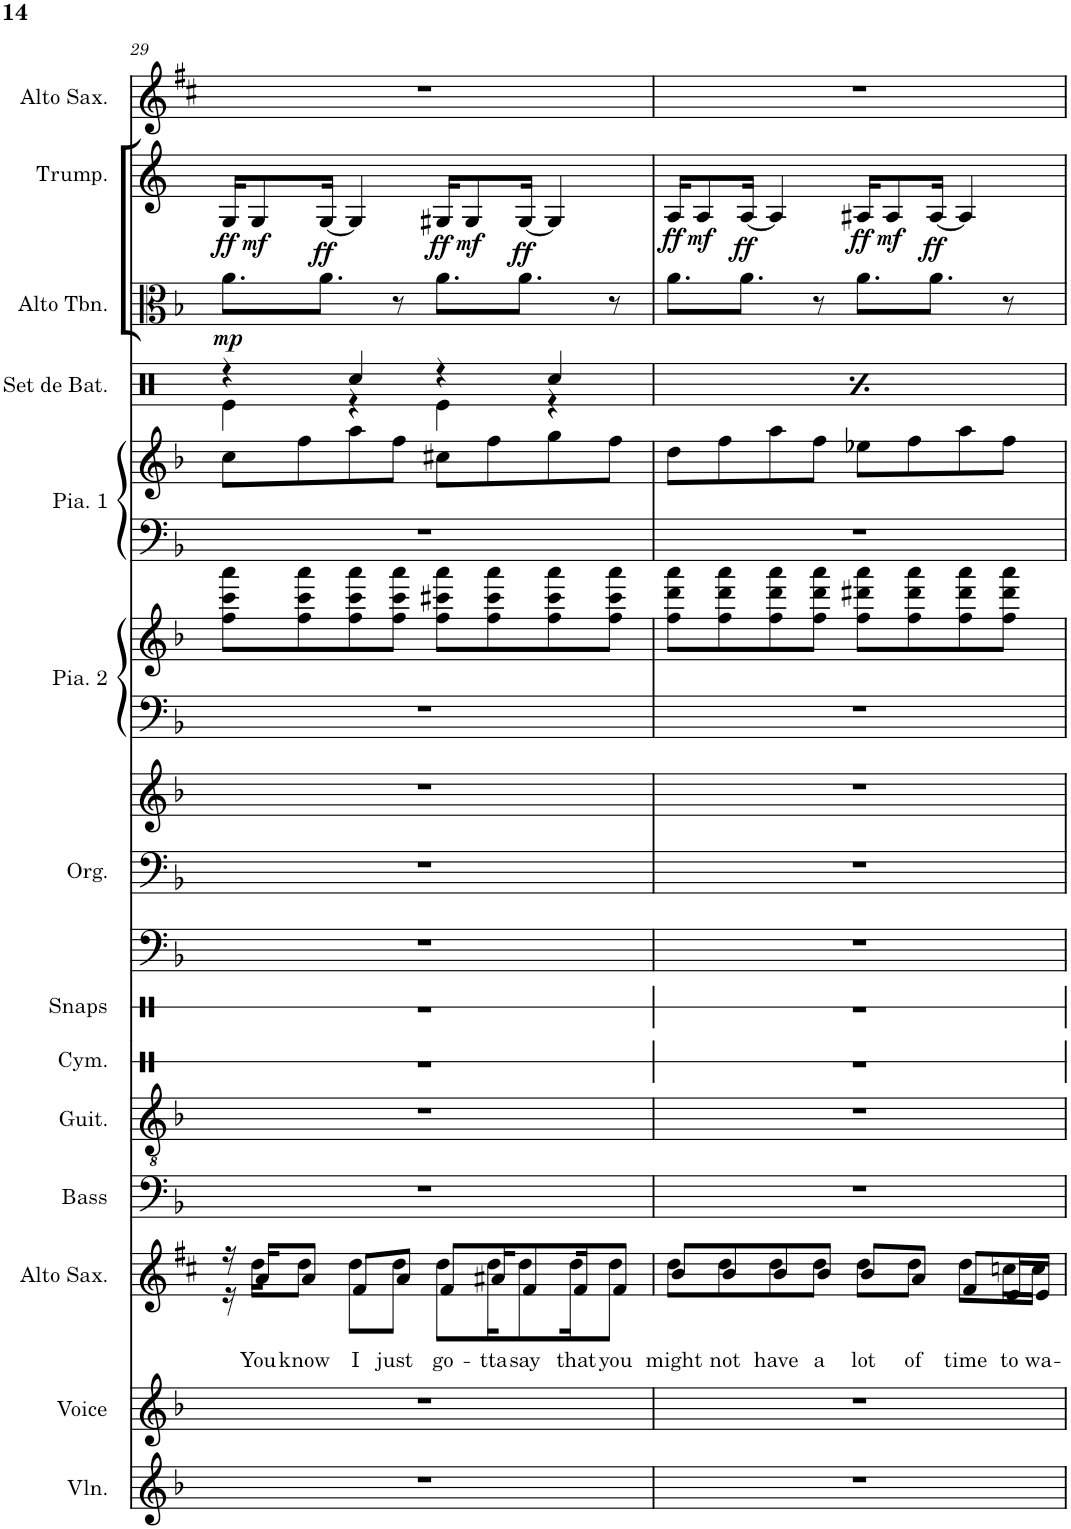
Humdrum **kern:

**kern	**kern	**kern	**text	**kern	**kern	**kern	**kern	**kern	**kern	**kern	**kern	**kern	**kern	**kern	**kern	**kern	**dynam	**kern	**dynam	**kern
*part14	*part13	*part12	*part12	*part11	*part10	*part9	*part8	*part7	*part7	*part7	*part6	*part6	*part5	*part5	*part4	*part3	*part3	*part2	*part2	*part1
*staff18	*staff17	*staff16	*staff16	*staff15	*staff14	*staff13	*staff12	*staff11	*staff10	*staff9	*staff8	*staff7	*staff6	*staff5	*staff4	*staff3	*staff3	*staff2	*staff2	*staff1
*I"Violin	*I"Voice	*I"Alto Saxophone	*	*I"Electric Bass	*I"Classical Guitar	*I"Cymbales	*I"Snaps	*I"Organ	*	*	*I"Piano 2	*	*I"Piano 1	*	*I"Set de batterie	*I"Alto Trombone	*	*I"Trumpet	*	*I"Alto Saxophone
*I'Vln.	*I'Voice	*I'Alto Sax.	*	*I'Bass	*I'Guit.	*I'Cym.	*I'Snaps	*I'Org.	*	*	*I'Pia. 2	*	*I'Pia. 1	*	*I'Set de Bat.	*I'Alto Tbn.	*	*I'Trump.	*	*I'Alto Sax.
!!LO:PB:g=z
*clefG2	*clefG2	*clefG2	*	*clefF4	*clefGv2	*clefX	*clefX	*clefF4	*clefF4	*clefG2	*clefF4	*clefG2	*clefF4	*clefG2	*clefX	*clefC3	*	*clefG2	*	*clefG2
*	*	*Trd5c9	*	*Trd7c12	*	*	*	*	*	*	*	*	*	*	*	*	*	*Trd-3c-5	*	*Trd5c9
*k[b-]	*k[b-]	*k[f#c#]	*	*k[b-]	*k[b-]	*k[]	*k[]	*k[b-]	*k[b-]	*k[b-]	*k[b-]	*k[b-]	*k[b-]	*k[b-]	*k[]	*k[b-]	*	*k[]	*	*k[f#c#]
*M4/4	*M4/4	*M4/4	*	*M4/4	*M4/4	*M4/4	*M4/4	*M4/4	*M4/4	*M4/4	*M4/4	*M4/4	*M4/4	*M4/4	*M4/4	*M4/4	*	*M4/4	*	*M4/4
=29	=29	=29	=29	=29	=29	=29	=29	=29	=29	=29	=29	=29	=29	=29	=29	=29	=29	=29	=29	=29
*	*	*^	*	*	*	*	*	*	*	*	*	*	*	*	*^	*	*	*	*	*
!	!	!	!	!	!	!	!	!	!	!	!	!	!	!	!	!	!	!	!LO:DY:b	!	!LO:DY:b	!
1r	1r	16r	16r	.	1r	1r	1r	1r	1r	1r	1r	1r	8ff\ 8ccc\ 8aaa\L	1r	8cc\L	4r	4Re\	8.a\L	mp	16G/KL	ff	1r
!	!	!	!	!LO:LY:b	!	!	!	!	!	!	!	!	!	!	!	!	!	!	!	!	!LO:DY:b	!
.	.	16a/KL	16dd\KL	You	.	.	.	.	.	.	.	.	.	.	.	.	.	.	.	8G/	mf	.
!	!	!	!	!LO:LY:b	!	!	!	!	!	!	!	!	!	!	!	!	!	!	!	!	!	!
.	.	8a/J	8dd\J	know	.	.	.	.	.	.	.	.	8ff\ 8ccc\ 8aaa\	.	8ff\	.	.	.	.	.	.	.
!	!	!	!	!	!	!	!	!	!	!	!	!	!	!	!	!	!	!	!	!	!LO:DY:b	!
.	.	.	.	.	.	.	.	.	.	.	.	.	.	.	.	.	.	8.a\J	.	[16G/Jk	ff	.
!	!	!	!	!LO:LY:b	!	!	!	!	!	!	!	!	!	!	!	!	!	!	!	!	!	!
.	.	8f#/L	8dd\L	I	.	.	.	.	.	.	.	.	8ff\ 8ccc\ 8aaa\	.	8aa\	4Rcc/	4r	.	.	4G/]	.	.
!	!	!	!	!LO:LY:b	!	!	!	!	!	!	!	!	!	!	!	!	!	!	!	!	!	!
.	.	8a/J	8dd\J	just	.	.	.	.	.	.	.	.	8ff\ 8ccc\ 8aaa\J	.	8ff\J	.	.	8r	.	.	.	.
!	!	!	!	!LO:LY:b	!	!	!	!	!	!	!	!	!	!	!	!	!	!	!	!	!LO:DY:b	!
.	.	8f#/L	8dd\L	go-	.	.	.	.	.	.	.	.	8ff\ 8ccc#X\ 8aaa\L	.	8cc#X\L	4r	4Re\	8.a\L	.	16G#X/KL	ff	.
!	!	!	!	!	!	!	!	!	!	!	!	!	!	!	!	!	!	!	!	!	!LO:DY:b	!
.	.	.	.	.	.	.	.	.	.	.	.	.	.	.	.	.	.	.	.	8G#/	mf	.
!	!	!	!	!LO:LY:b	!	!	!	!	!	!	!	!	!	!	!	!	!	!	!	!	!	!
.	.	16a#X/K	16dd\K	-tta	.	.	.	.	.	.	.	.	8ff\ 8ccc#\ 8aaa\	.	8ff\	.	.	.	.	.	.	.
!	!	!	!	!LO:LY:b	!	!	!	!	!	!	!	!	!	!	!	!	!	!	!	!	!LO:DY:b	!
.	.	8f#/	8dd\	say	.	.	.	.	.	.	.	.	.	.	.	.	.	8.a\J	.	[16G#/Jk	ff	.
.	.	.	.	.	.	.	.	.	.	.	.	.	8ff\ 8ccc#\ 8aaa\	.	8gg\	4Rcc/	4r	.	.	4G#/]	.	.
!	!	!	!	!LO:LY:b	!	!	!	!	!	!	!	!	!	!	!	!	!	!	!	!	!	!
.	.	16f#/K	16dd\K	that	.	.	.	.	.	.	.	.	.	.	.	.	.	.	.	.	.	.
!	!	!	!	!LO:LY:b	!	!	!	!	!	!	!	!	!	!	!	!	!	!	!	!	!	!
.	.	8f#/J	8dd\J	you	.	.	.	.	.	.	.	.	8ff\ 8ccc#\ 8aaa\J	.	8ff\J	.	.	8r	.	.	.	.
=30	=30	=30	=30	=30	=30	=30	=30	=30	=30	=30	=30	=30	=30	=30	=30	=30	=30	=30	=30	=30	=30	=30
!	!	!	!	!LO:LY:b	!	!	!	!	!	!	!	!	!	!	!	!	!	!	!	!	!LO:DY:b	!
1r	1r	8b/L	8dd\L	might	1r	1r	1r	1r	1r	1r	1r	1r	8ff\ 8ddd\ 8aaa\L	1r	8dd\L	4r	4Re\	8.a\L	.	16A/KL	ff	1r
!	!	!	!	!	!	!	!	!	!	!	!	!	!	!	!	!	!	!	!	!	!LO:DY:b	!
.	.	.	.	.	.	.	.	.	.	.	.	.	.	.	.	.	.	.	.	8A/	mf	.
!	!	!	!	!LO:LY:b	!	!	!	!	!	!	!	!	!	!	!	!	!	!	!	!	!	!
.	.	8b/	8dd\	not	.	.	.	.	.	.	.	.	8ff\ 8ddd\ 8aaa\	.	8ff\	.	.	.	.	.	.	.
!	!	!	!	!	!	!	!	!	!	!	!	!	!	!	!	!	!	!	!	!	!LO:DY:b	!
.	.	.	.	.	.	.	.	.	.	.	.	.	.	.	.	.	.	8.a\J	.	[16A/Jk	ff	.
!	!	!	!	!LO:LY:b	!	!	!	!	!	!	!	!	!	!	!	!	!	!	!	!	!	!
.	.	8b/	8dd\	have	.	.	.	.	.	.	.	.	8ff\ 8ddd\ 8aaa\	.	8aa\	4Rcc/	4r	.	.	4A/]	.	.
!	!	!	!	!LO:LY:b	!	!	!	!	!	!	!	!	!	!	!	!	!	!	!	!	!	!
.	.	8b/J	8dd\J	a	.	.	.	.	.	.	.	.	8ff\ 8ddd\ 8aaa\J	.	8ff\J	.	.	8r	.	.	.	.
!	!	!	!	!LO:LY:b	!	!	!	!	!	!	!	!	!	!	!	!	!	!	!	!	!LO:DY:b	!
.	.	8b/L	8dd\L	lot	.	.	.	.	.	.	.	.	8ff\ 8ddd#X\ 8aaa\L	.	8ee-X\L	4r	4Re\	8.a\L	.	16A#X/KL	ff	.
!	!	!	!	!	!	!	!	!	!	!	!	!	!	!	!	!	!	!	!	!	!LO:DY:b	!
.	.	.	.	.	.	.	.	.	.	.	.	.	.	.	.	.	.	.	.	8A#/	mf	.
!	!	!	!	!LO:LY:b	!	!	!	!	!	!	!	!	!	!	!	!	!	!	!	!	!	!
.	.	8a/J	8dd\J	of	.	.	.	.	.	.	.	.	8ff\ 8ddd#\ 8aaa\	.	8ff\	.	.	.	.	.	.	.
!	!	!	!	!	!	!	!	!	!	!	!	!	!	!	!	!	!	!	!	!	!LO:DY:b	!
.	.	.	.	.	.	.	.	.	.	.	.	.	.	.	.	.	.	8.a\J	.	[16A#/Jk	ff	.
!	!	!	!	!LO:LY:b	!	!	!	!	!	!	!	!	!	!	!	!	!	!	!	!	!	!
.	.	8f#/L	8dd\L	time	.	.	.	.	.	.	.	.	8ff\ 8ddd#\ 8aaa\	.	8aa\	4Rcc/	4r	.	.	4A#/]	.	.
!	!	!	!	!LO:LY:b	!	!	!	!	!	!	!	!	!	!	!	!	!	!	!	!	!	!
.	.	16e/L	16ccn\L	to	.	.	.	.	.	.	.	.	8ff\ 8ddd#\ 8aaa\J	.	8ff\J	.	.	8r	.	.	.	.
!	!	!	!	!LO:LY:b	!	!	!	!	!	!	!	!	!	!	!	!	!	!	!	!	!	!
.	.	16e/JJ	16cc\JJ	wa-	.	.	.	.	.	.	.	.	.	.	.	.	.	.	.	.	.	.
*	*	*v	*v	*	*	*	*	*	*	*	*	*	*	*	*	*v	*v	*	*	*	*	*
=	=	=	=	=	=	=	=	=	=	=	=	=	=	=	=	=	=	=	=	=
*-	*-	*-	*-	*-	*-	*-	*-	*-	*-	*-	*-	*-	*-	*-	*-	*-	*-	*-	*-	*-
